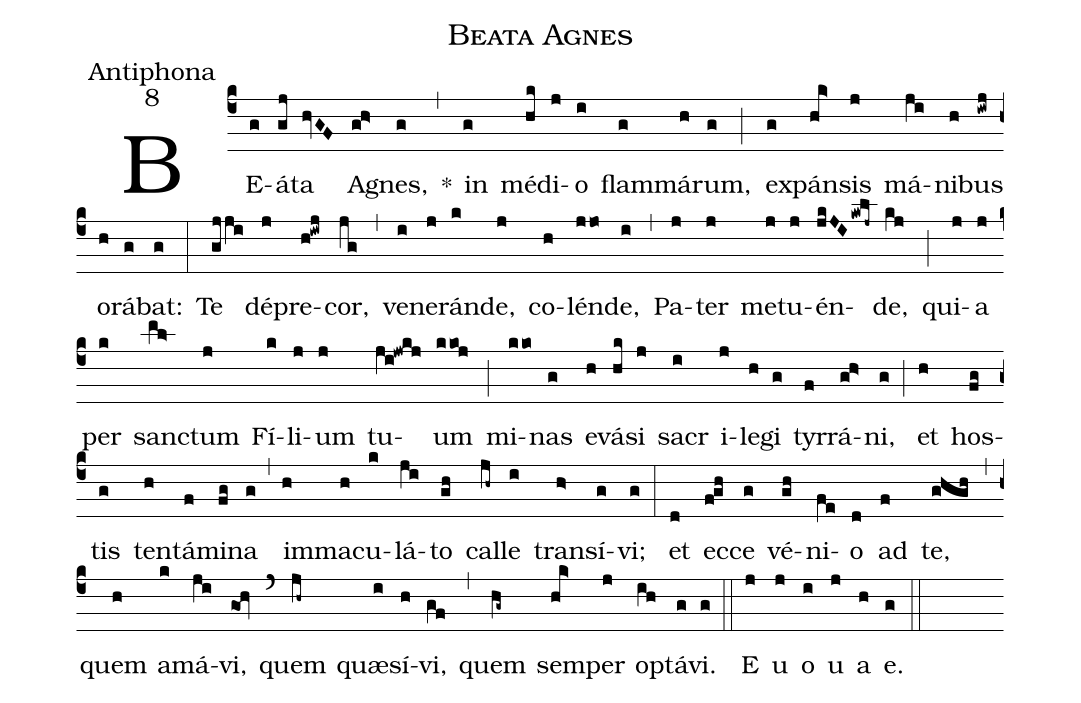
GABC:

name:Beata Agnes;
office-part:Antiphona;
mode:8;
%%
(c4) BE(g)á(gj)ta(hvGF) A(gh>)gnes,(g) *(,)
in(g) mé(hk)di(j)o(i) flam(g)má(h)rum,(g) (;)
ex(g)pán(hk>)sis(j) má(ji)ni(h)bus(iwj) o(h)rá(g)bat:(g) (:)
Te(gjji) dé(j)pre(h@iwj)cor,(jg) (,)
ve(i)ne(j)rán(k)de,(j) co(h)lén(jjo)de,(i) (,)
Pa(j)ter(j) me(j)tu(j)én(jkJIkw@lj~)de,(kj) (;)
qui(j)a(j) per(k) sanc(ml>)tum(j) Fí(k)li(j)um(j) tu(ji@jwkj)um(kkoj) (;)
mi(kko)nas(g) e(h)vá(hk)si(j) sacr(i) i(j)le(h)gi(g) tyr(f)rá(gh>)ni,(g) (;)
et(h) hos(fg)tis(g) ten(h)tá(f)mi(fg)na(g) (,)
im(h)ma(h)cu(k)lá(ji)to(gh) cal(jh~)le(i) trans(h>)í(g)vi;(g) (:)
et(d) ec(fgh)ce(g) vé(gh)ni(fe)o(d) ad(f) te,(ghgh) (,)
quem(h) a(k)má(ji)vi,(goh) (`) quem(jh~) quæ(i)sí(h)vi,(gf) (,)
quem(hg~) sem(hk>)per(j) op(ih)tá(g)vi.(g) (::)
<eu>E(j) u(j) o(i) u(j) a(h) e.</eu>(g) (::)
